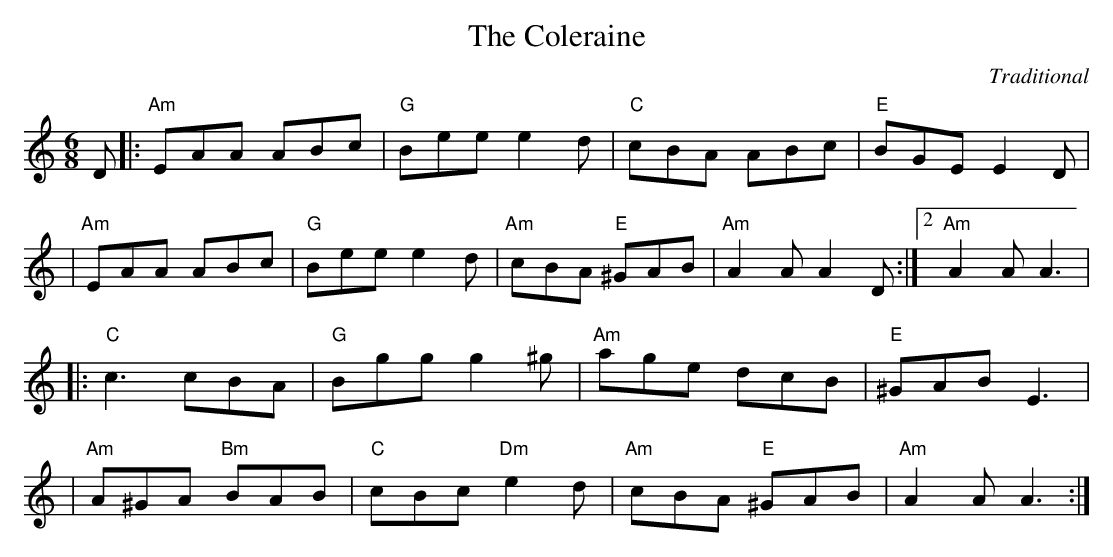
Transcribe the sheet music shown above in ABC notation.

X:1
T:The Coleraine
C:Traditional
L:1/8
M:6/8
K:C
V:1
D |: "Am" EAA ABc | "G" Bee e2 d | "C" cBA ABc | "E" BGE E2 D |$
  |  "Am" EAA ABc | "G" Bee e2 d | "Am" cBA"E" ^GAB | "Am" A2 A A2 D :|2 "Am" A2 A A3 |$
  |: "C" c3 cBA | "G" Bgg g2 ^g | "Am" age dcB | "E" ^GAB E3 |$
  |  "Am" A^GA "Bm" BAB | "C" cBc "Dm" e2 d | "Am" cBA "E" ^GAB | "Am" A2 A A3 :|
